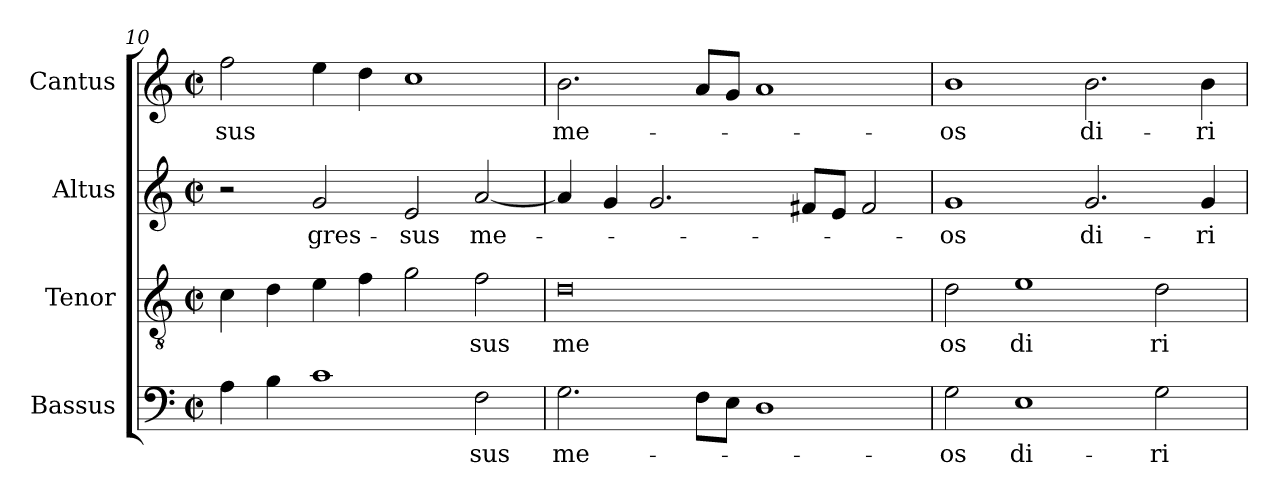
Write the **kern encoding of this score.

**kern	**text	**kern	**text	**kern	**text	**kern	**text
*part4	*part4	*part3	*part3	*part2	*part2	*part1	*part1
*staff4	*staff4	*staff3	*staff3	*staff2	*staff2	*staff1	*staff1
*I"Bassus	*	*I"Tenor	*	*I"Altus	*	*I"Cantus	*
*clefF4	*	*clefGv2	*	*clefG2	*	*clefG2	*
*M2/2	*	*M2/2	*	*M2/2	*	*M2/2	*
*met(c|)	*	*met(c|)	*	*met(c|)	*	*met(c|)	*
=10	=10	=10	=10	=10	=10	=10	=10
!	!	!	!	!	!	!	!LO:LY:b
4A\	.	4c\	.	2r	.	2ff\	sus
4B\	.	4d\	.	.	.	.	.
!	!	!	!	!	!LO:LY:b:cj	!	!
1c	.	4e\	.	2g/	gres-	4ee\	.
.	.	4f\	.	.	.	4dd\	.
!	!	!	!	!	!LO:LY:b:cj	!	!
.	.	2g\	.	2e/	-sus	1cc	.
!	!LO:LY:b:cj	!	!LO:LY:b:cj	!	!LO:LY:b	!	!
2F\	sus	2f\	sus	[<2a/	me-	.	.
=11	=11	=11	=11	=11	=11	=11	=11
!	!LO:LY:b	!	!LO:LY:b:cj	!	!	!	!LO:LY:b
2.G\	me-	0d	me	4a/]	.	2.b\	me-
.	.	.	.	4g/	.	.	.
.	.	.	.	2.g/	.	.	.
8F\L	.	.	.	.	.	8a/L	.
8E\J	.	.	.	.	.	8g/J	.
1D	.	.	.	.	.	1a	.
.	.	.	.	8f#/L	.	.	.
.	.	.	.	8e/J	.	.	.
.	.	.	.	2f#/	.	.	.
=12	=12	=12	=12	=12	=12	=12	=12
!	!LO:LY:b:cj	!	!LO:LY:b:cj	!	!LO:LY:b:cj	!	!LO:LY:b:cj
2G\	-os	2d\	os	1g	-os	1b	-os
!	!LO:LY:b:cj	!	!LO:LY:b:cj	!	!	!	!
1E	di-	1e	di	.	.	.	.
!	!	!	!	!	!LO:LY:b:cj	!	!LO:LY:b:cj
.	.	.	.	2.g/	di-	2.b\	di-
!	!LO:LY:b:cj	!	!LO:LY:b:cj	!	!	!	!
2G\	-ri-	2d\	ri	.	.	.	.
!	!	!	!	!	!LO:LY:b:cj	!	!LO:LY:b:cj
.	.	.	.	4g/	-ri-	4b\	-ri-
=	=	=	=	=	=	=	=
*-	*-	*-	*-	*-	*-	*-	*-
